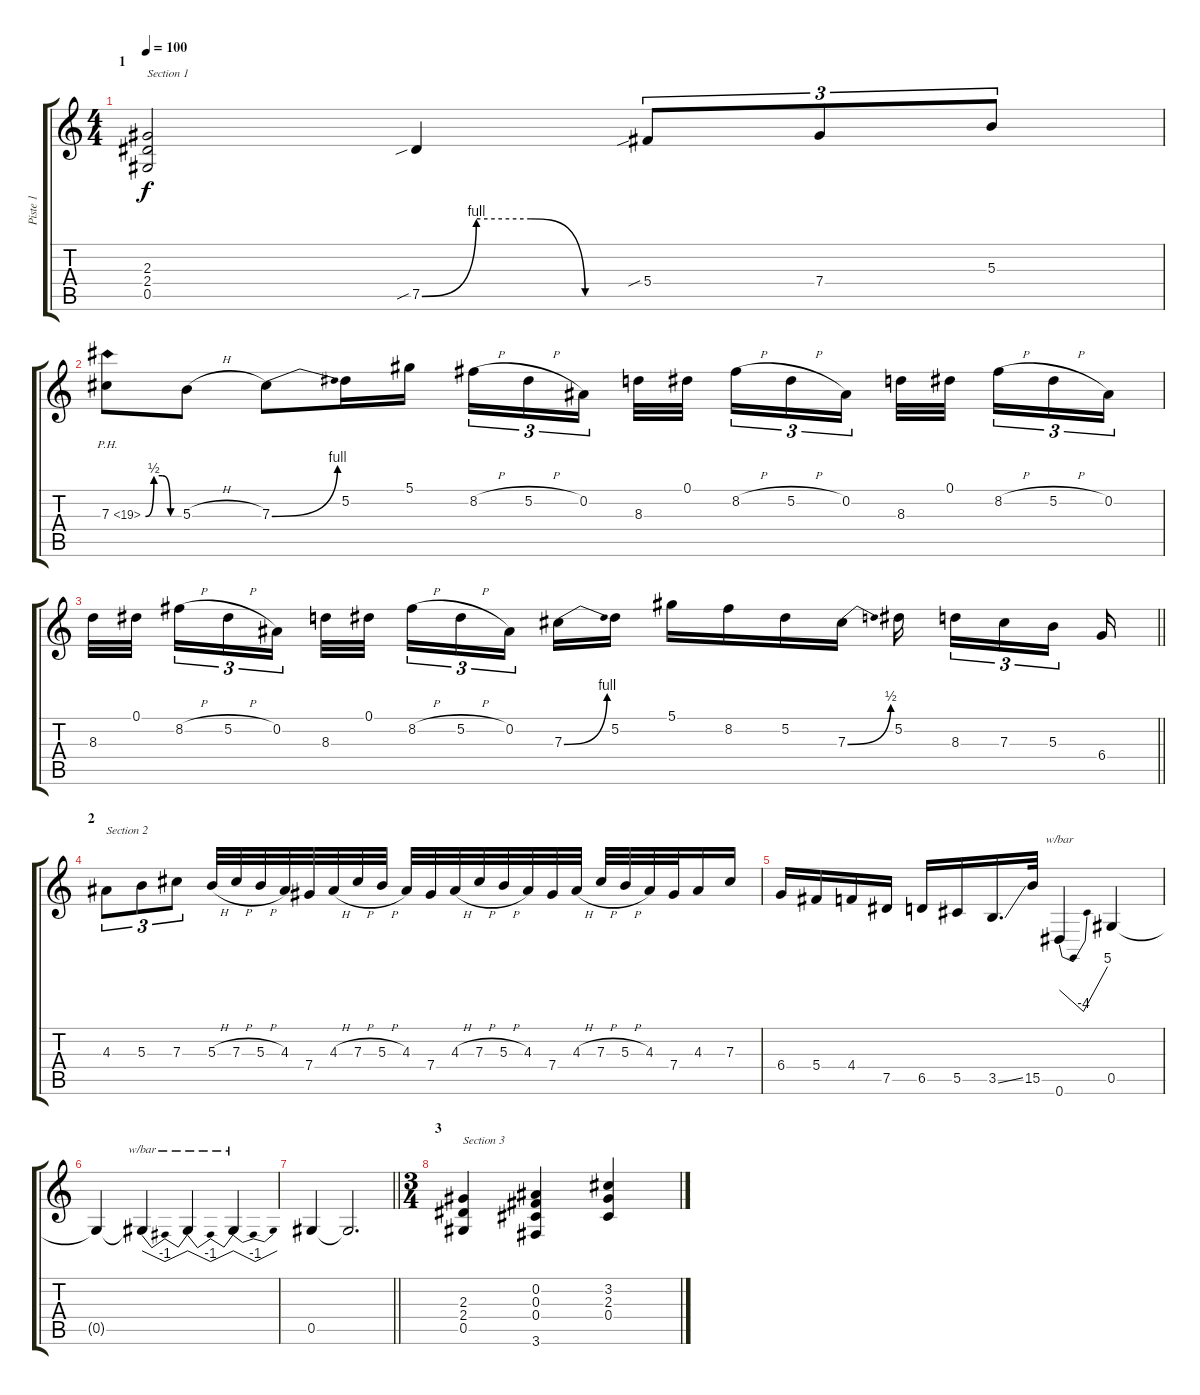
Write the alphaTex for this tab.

\track ("Piste 1" "Piste 1") {instrument overdrivenguitar}
\staff {score tabs}
\tuning (Eb4 Bb3 Gb3 Db3 Ab2 Eb2) {hide}
\ts (4 4)
\section ("" "1")
\tempo 100
\clef g2
\ks c
(2.3 2.4 0.5).2{txt "Section 1" dy f instrument overdrivenguitar} 7.5{be (custom 0 0 15 4 30 4 45 0 60 0) sib}.4 5.4{sib}.8{tu (3 2)} 7.4.8{tu (3 2)} 5.3.8{tu (3 2)} |
7.3{be (custom 0 0 15 2 30 2 45 0 60 0) ph 12}.8 5.3{h}.8 7.3{be (bend 0 0 60 4)}.8 5.2.16 5.1.16 8.2{h}.16{tu (3 2)} 5.2{h}.16{tu (3 2)} 0.2.16{tu (3 2) beam splitsecondary} 8.3.32 0.1.32{beam splitsecondary} 8.2{h}.16{tu (3 2)} 5.2{h}.16{tu (3 2)} 0.2.16{tu (3 2) beam splitsecondary} 8.3.32 0.1.32{beam splitsecondary} 8.2{h}.16{tu (3 2)} 5.2{h}.16{tu (3 2)} 0.2.16{tu (3 2)} |
\barLineRight lightlight
8.3.32 0.1.32{beam splitsecondary} 8.2{h}.16{tu (3 2)} 5.2{h}.16{tu (3 2)} 0.2.16{tu (3 2) beam splitsecondary} 8.3.32 0.1.32 8.2{h}.16{tu (3 2)} 5.2{h}.16{tu (3 2)} 0.2.16{tu (3 2) beam splitsecondary} 7.3{be (bend 0 0 60 4)}.16 5.2.16 5.1.16 8.2.16 5.2.16 7.3{be (bend 0 0 60 2)}.16 5.2.16{beam splitsecondary} 8.3.16{tu (3 2)} 7.3.16{tu (3 2)} 5.3.16{tu (3 2) beam splitsecondary} 6.4.16 |
\section ("" "2")
4.3.8{tu (3 2) txt "Section 2"} 5.3.8{tu (3 2)} 7.3.8{tu (3 2)} 5.3{h}.32 7.3{h}.32 5.3{h}.32 4.3.32 7.4.32 4.3{h}.32 7.3{h}.32 5.3{h}.32 4.3.32 7.4.32 4.3{h}.32 7.3{h}.32 5.3{h}.32 4.3.32 7.4.32 4.3{h}.32 7.3{h}.32 5.3{h}.32 4.3.32 7.4.32 4.3.16 7.3.16 |
6.4.16 5.4.16 4.4.16 7.5.16 6.5.16 5.5.16 3.5{ss}.16{d} 15.5.32 0.6.4{tbe (dip default 0 0 50 -16 60 20)} 0.5.4 |
0.5{t}.4 0.5{t}.4{tbe (dip default 0 0 30 -4 60 0)} 0.5{t}.4{tbe (dip default 0 0 30 -4 60 0)} 0.5{t}.4{tbe (dip default 0 0 30 -4 60 0)} |
\barLineRight lightlight
0.5.4 0.5{t}.2{d} |
\ts (3 4)
\section ("" "3")
(2.3 2.4 0.5).4{txt "Section 3"} (0.2 0.3 0.4 3.6).4 (3.2 2.3 0.4).4
